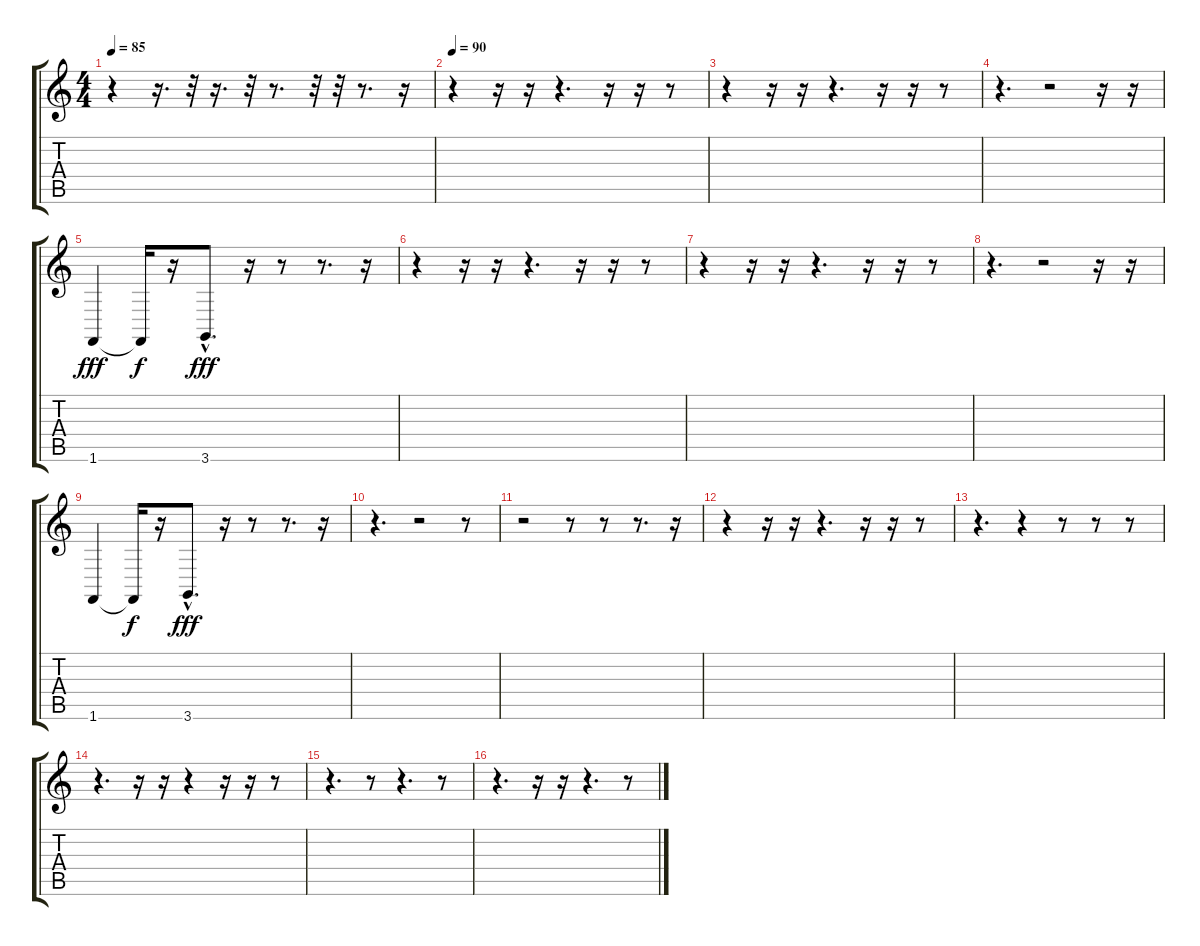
\track "" {instrument brightacousticpiano}
\staff {score tabs}
\tuning (E4 B3 G3 D3 A2 E2) {hide}
\ts (4 4)
\tempo 85
\clef g2
\ks c
r.4{dy fff} r.16{d} r.32 r.16{d} r.32 r.8{d} r.32 r.32 r.8{d} r.16 |
\tempo 90
r.4 r.16 r.16 r.4{d} r.16 r.16 r.8 |
r.4 r.16 r.16 r.4{d} r.16 r.16 r.8 |
r.4{d} r.2 r.16 r.16 |
1.6.4 1.6{t}.16{dy f} r.16 3.6{hac}.8{d dy fff} r.16 r.8 r.8{d} r.16 |
r.4 r.16 r.16 r.4{d} r.16 r.16 r.8 |
r.4 r.16 r.16 r.4{d} r.16 r.16 r.8 |
r.4{d} r.2 r.16 r.16 |
1.6.4 1.6{t}.16{dy f} r.16 3.6{hac}.8{d dy fff} r.16 r.8 r.8{d} r.16 |
r.4{d} r.2 r.8 |
r.2 r.8 r.8 r.8{d} r.16 |
r.4 r.16 r.16 r.4{d} r.16 r.16 r.8 |
r.4{d} r.4 r.8 r.8 r.8 |
r.4{d} r.16 r.16 r.4 r.16 r.16 r.8 |
r.4{d} r.8 r.4{d} r.8 |
r.4{d} r.16 r.16 r.4{d} r.8
